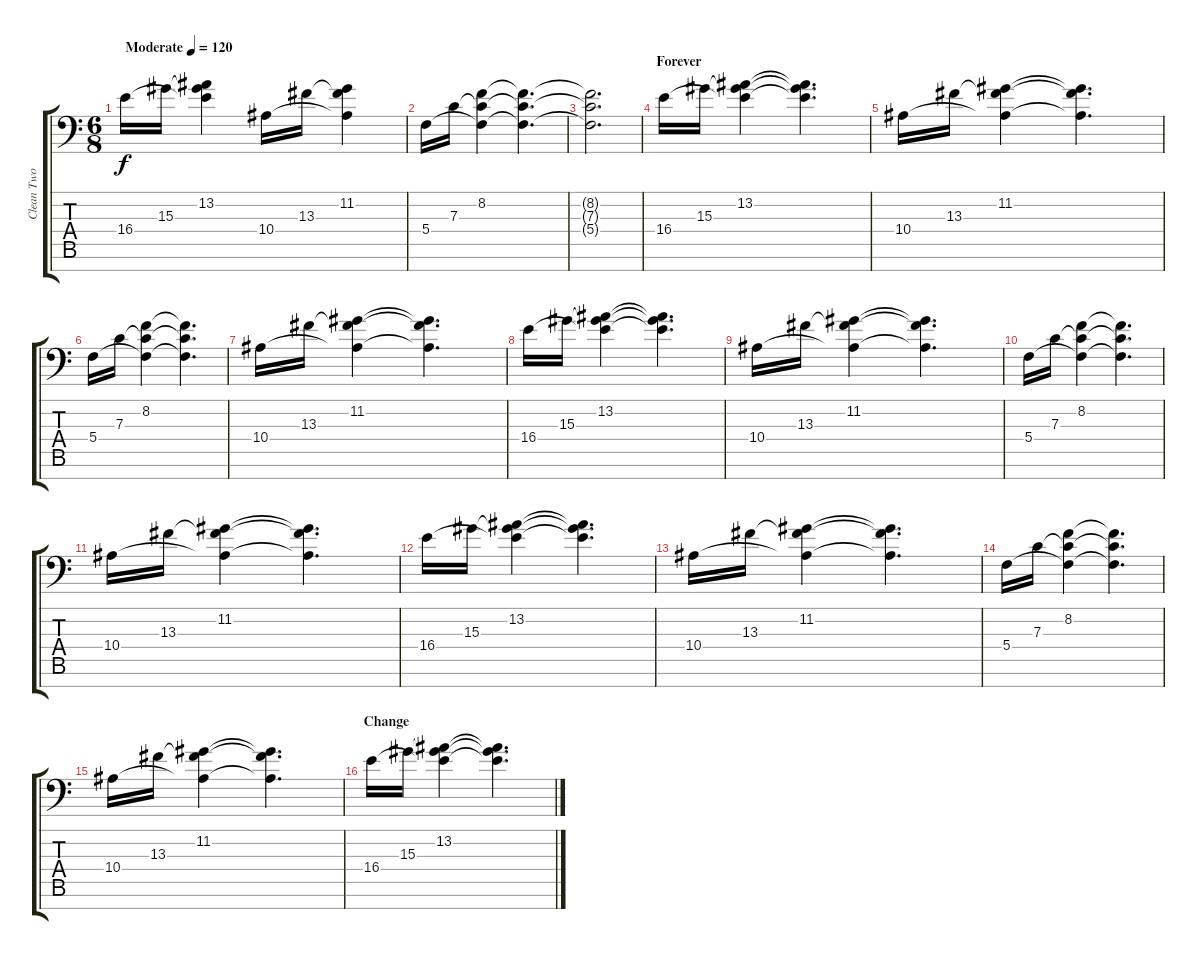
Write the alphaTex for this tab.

\track ("Clean Two" "Clean Two") {instrument acousticgrandpiano}
\staff {score tabs}
\tuning (D4 A3 F3 C3 G2 D2 A1) {hide}
\ts (6 8)
\tempo (120 "Moderate")
\clef f4
\ks c
16.4.16{dy f instrument acousticgrandpiano} 15.3.16 (13.2 15.3{t} 16.4{t}).4 10.4.16 13.3.16 (11.2 13.3{t} 10.4{t}).4 |
5.4.16 7.3.16 (8.2 7.3{t} 5.4{t}).4 (8.2{t} 7.3{t} 5.4{t}).4{d} |
(8.2{t} 7.3{t} 5.4{t}).2{d} |
\section ("" "Forever")
16.4.16 15.3.16 (13.2 15.3{t} 16.4{t}).4 (13.2{t} 15.3{t} 16.4{t}).4{d} |
10.4.16 13.3.16 (11.2 13.3{t} 10.4{t}).4 (11.2{t} 13.3{t} 10.4{t}).4{d} |
5.4.16 7.3.16 (8.2 7.3{t} 5.4{t}).4 (8.2{t} 7.3{t} 5.4{t}).4{d} |
10.4.16 13.3.16 (11.2 13.3{t} 10.4{t}).4 (11.2{t} 13.3{t} 10.4{t}).4{d} |
16.4.16 15.3.16 (13.2 15.3{t} 16.4{t}).4 (13.2{t} 15.3{t} 16.4{t}).4{d} |
10.4.16 13.3.16 (11.2 13.3{t} 10.4{t}).4 (11.2{t} 13.3{t} 10.4{t}).4{d} |
5.4.16 7.3.16 (8.2 7.3{t} 5.4{t}).4 (8.2{t} 7.3{t} 5.4{t}).4{d} |
10.4.16 13.3.16 (11.2 13.3{t} 10.4{t}).4 (11.2{t} 13.3{t} 10.4{t}).4{d} |
16.4.16 15.3.16 (13.2 15.3{t} 16.4{t}).4 (13.2{t} 15.3{t} 16.4{t}).4{d} |
10.4.16 13.3.16 (11.2 13.3{t} 10.4{t}).4 (11.2{t} 13.3{t} 10.4{t}).4{d} |
5.4.16 7.3.16 (8.2 7.3{t} 5.4{t}).4 (8.2{t} 7.3{t} 5.4{t}).4{d} |
10.4.16 13.3.16 (11.2 13.3{t} 10.4{t}).4 (11.2{t} 13.3{t} 10.4{t}).4{d} |
\section ("" "Change")
16.4.16 15.3.16 (13.2 15.3{t} 16.4{t}).4 (13.2{t} 15.3{t} 16.4{t}).4{d}
